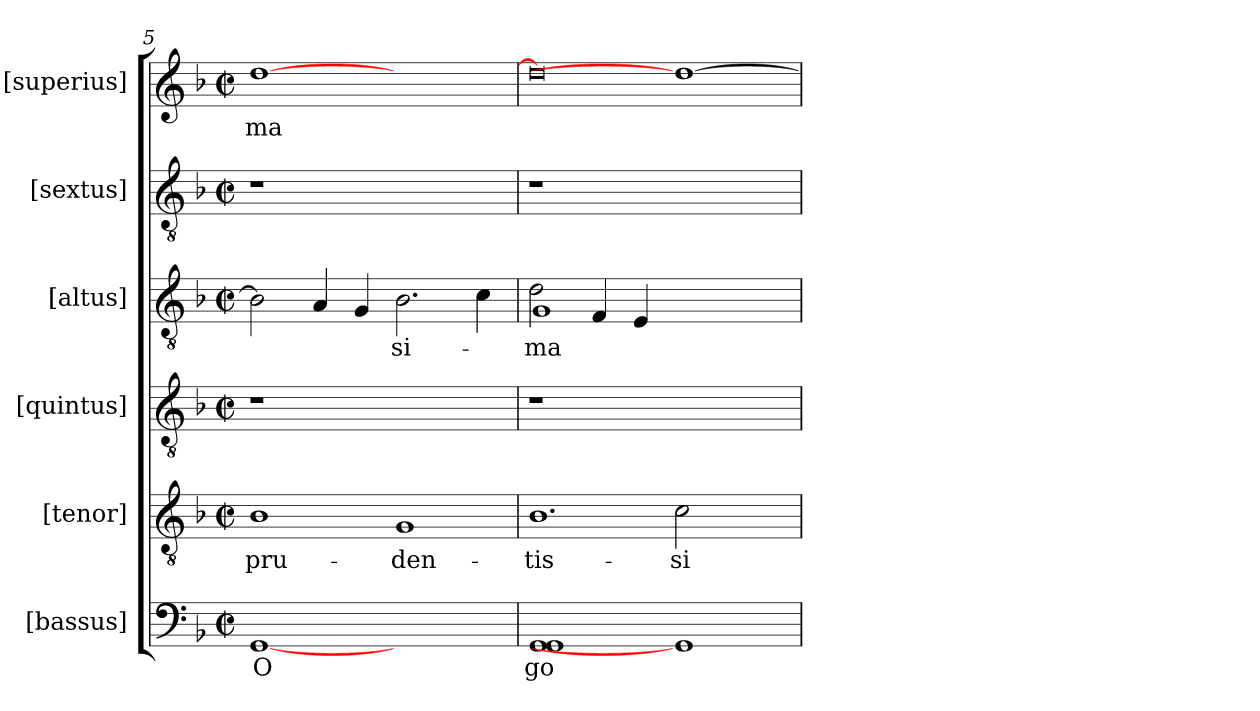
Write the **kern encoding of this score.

**kern	**text	**kern	**text	**kern	**kern	**text	**kern	**kern	**text
*part6	*part6	*part5	*part5	*part4	*part3	*part3	*part2	*part1	*part1
*staff6	*staff6	*staff5	*staff5	*staff4	*staff3	*staff3	*staff2	*staff1	*staff1
*I"[bassus]	*	*I"[tenor]	*	*I"[quintus]	*I"[altus]	*	*I"[sextus]	*I"[superius]	*
*I'[bassus]	*	*I'[tenor]	*	*I'[quintus]	*I'[altus]	*	*I'[sextus]	*I'[superius]	*
*clefF4	*	*clefGv2	*	*clefGv2	*clefGv2	*	*clefGv2	*clefG2	*
*k[b-]	*	*k[b-]	*	*k[b-]	*k[b-]	*	*k[b-]	*k[b-]	*
*F:	*	*F:	*	*F:	*F:	*	*F:	*F:	*
*M2/2	*	*M2/2	*	*M2/2	*M2/2	*	*M2/2	*M2/2	*
*met(c|)	*	*met(c|)	*	*met(c|)	*met(c|)	*	*met(c|)	*met(c|)	*
=5	=5	=5	=5	=5	=5	=5	=5	=5	=5
!	!LO:LY:b:cj	!	!LO:LY:b:cj	!	!	!	!	!	!LO:LY:b:cj
[1GG	O	1B-	pru-	1r	2B-\]	.	1r	[>1dd	-ma
.	.	.	.	.	4A/	.	.	.	.
.	.	.	.	.	4G/	.	.	.	.
!	!	!	!LO:LY:b:cj	!	!	!LO:LY:b:cj	!	!	!
1ryy	.	1G	-den-	1ryy	2.B-\	-si-	1ryy	1ryy	.
.	.	.	.	.	4c\	.	.	.	.
=6	=6	=6	=6	=6	=6	=6	=6	=6	=6
!	!LO:LY:b:cj	!LO:N:vis=1.	!LO:LY:b:cj	!	!	!LO:LY:b:cj	!	!LO:N:vis=0	!
*	*	*	*	*	*^	*	*	*	*
1GG 1GG	-go	1B-	-tis-	1r	2d\	1G	-ma	1r	1dd]	.
.	.	.	.	.	4F/	.	.	.	.	.
.	.	.	.	.	4E/	.	.	.	.	.
!	!	!	!LO:LY:b:cj	!	!	!	!	!	!	!
1GG]	.	2c\	-si-	1ryy	1ryy	1ryy	.	1ryy	1dd_	.
.	.	2ryy	.	.	.	.	.	.	.	.
*	*	*	*	*	*v	*v	*	*	*	*
=	=	=	=	=	=	=	=	=	=
*-	*-	*-	*-	*-	*-	*-	*-	*-	*-
